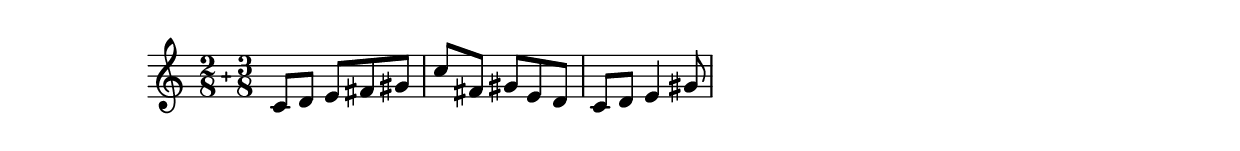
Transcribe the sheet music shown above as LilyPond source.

%% DO NOT EDIT this file manually; it was automatically
%% generated from the LilyPond Snippet Repository
%% (http://lsr.di.unimi.it).
%%
%% Make any changes in the LSR itself, or in
%% `Documentation/snippets/new/`, then run
%% `scripts/auxiliar/makelsr.pl`.
%%
%% This file is in the public domain.

\version "2.24.0"

\header {
  lsrtags = "rhythms"

  texidoc = "
Odd 20th century time signatures (such as @qq{5/8}) can often be played
as compound time signatures (e.g. @qq{3/8 + 2/8}), which combine two or
more inequal metrics.

LilyPond can make such music quite easy to read and play, by explicitly
printing the compound time signatures and adapting the automatic
beaming behavior.
"

  doctitle = "Compound time signatures"
} % begin verbatim


\relative c' {
  \compoundMeter #'((2 8) (3 8))
  c8 d e fis gis
  c8 fis, gis e d
  c8 d e4 gis8
}
